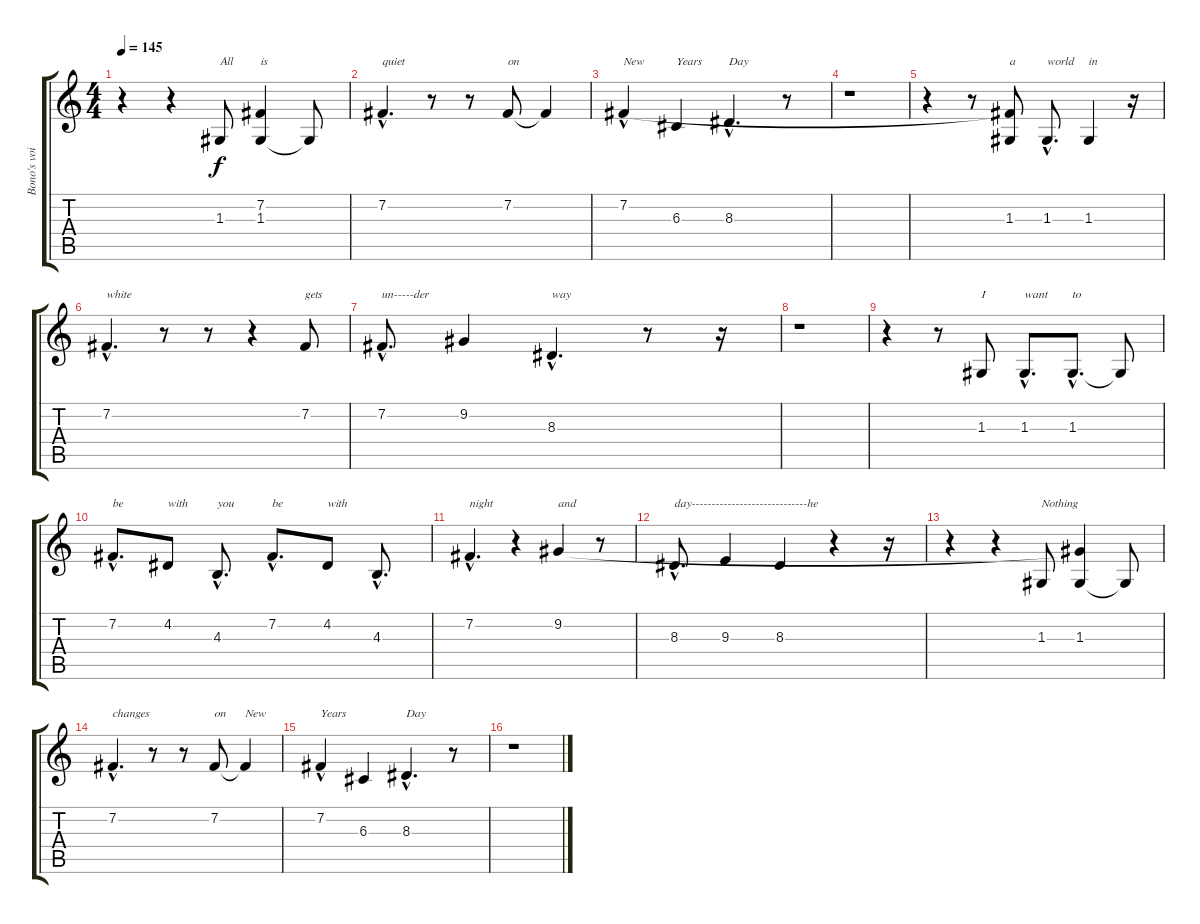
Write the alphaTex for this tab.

\track ("Bono's voice    " "Bono's voi") {instrument rockorgan}
\staff {score tabs}
\tuning (E4 B3 G3 D3 A2 E2) {hide}
\ts (4 4)
\tempo 145
\clef g2
\ks c
r.4{dy f} r.4 1.3.8{txt "All"} (7.2 1.3).4{txt "is"} 1.3{t}.8 |
7.2{hac}.4{d txt "quiet"} r.8 r.8 7.2.8{txt "on"} 7.2{t}.4 |
7.2{hac}.4{txt "New"} 6.3.4{txt "Years"} 8.3{hac}.4{d txt "Day"} r.8 |
r.1 |
r.4 r.8 (7.2{t} 1.3).8{txt "a"} 1.3{hac}.8{d txt "world"} 1.3.4{txt "in"} r.16 |
7.2{hac}.4{d txt "white"} r.8 r.8 r.4 7.2.8{txt "gets"} |
7.2{hac}.8{d txt "un-----der"} 9.2.4 8.3{hac}.4{d txt "way"} r.8 r.16 |
r.1 |
r.4 r.8 1.3.8{txt "I"} 1.3{hac}.8{d txt "want"} 1.3{hac}.8{d txt "to"} 1.3{t}.8 |
7.2{hac}.8{d txt "be"} 4.2.8{txt "with"} 4.3{hac}.8{d txt "you"} 7.2{hac}.8{d txt "be"} 4.2.8{txt "with"} 4.3{hac}.8{d} |
7.2{hac}.4{d txt "night "} r.4 9.2.4{txt "and"} r.8 |
8.3{hac}.8{d txt "day-----------------------------he"} 9.3.4 8.3.4 r.4 r.16 |
r.4 r.4 1.3.8{txt "Nothing"} (9.2{t} 1.3).4 1.3{t}.8 |
7.2{hac}.4{d txt "changes"} r.8 r.8 7.2.8{txt "on"} 7.2{t}.4{txt "New"} |
7.2{hac}.4{txt "Years"} 6.3.4 8.3{hac}.4{d txt "Day"} r.8 |
r.1
